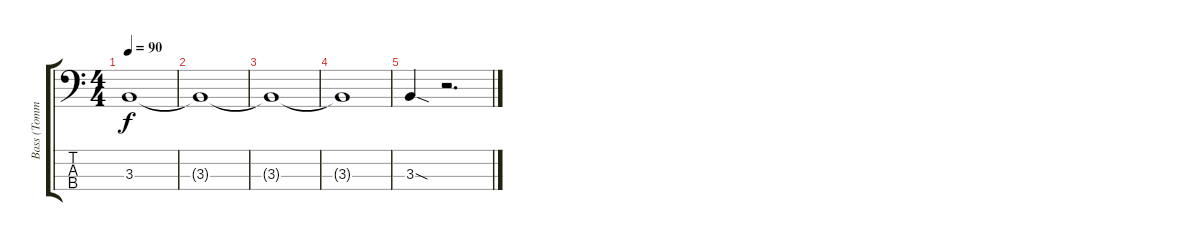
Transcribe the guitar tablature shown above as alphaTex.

\track ("Bass (Tommy Stinson)" "Bass (Tomm") {instrument electricbassfinger}
\staff {score tabs}
\tuning (Gb2 Db2 Ab1 Eb1) {hide}
\ts (4 4)
\tempo 90
\clef f4
\ks c
3.3.1{dy f} |
3.3{t}.1 |
3.3{t}.1 |
3.3{t}.1 |
3.3{sod}.4 r.2{d}
